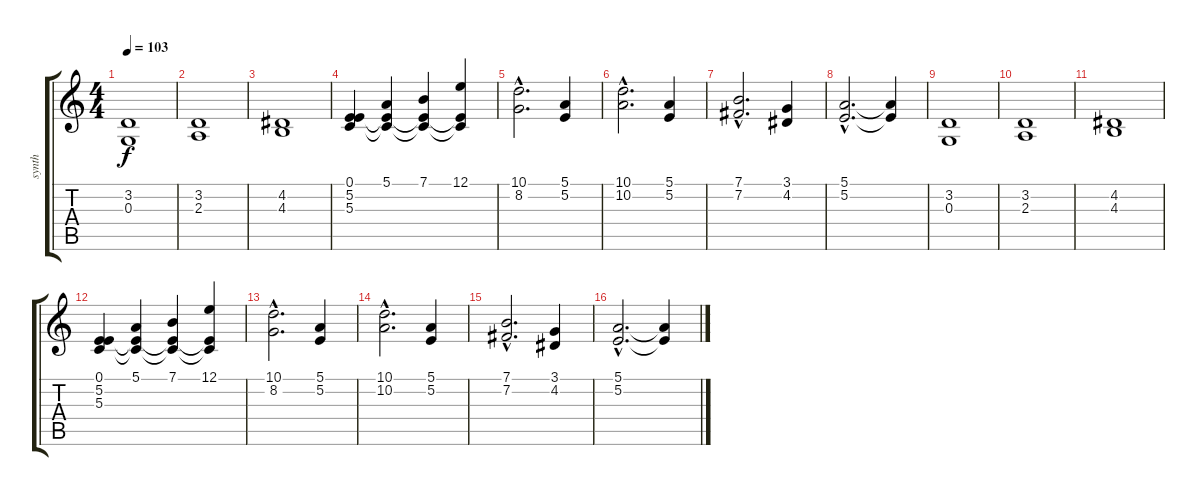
\track ("synth" "synth") {instrument musicbox}
\staff {score tabs}
\tuning (E4 B3 G3 D3 A2 E2) {hide}
\ts (4 4)
\tempo 103
\clef g2
\ks c
(3.2 0.3).1{dy f} |
(3.2 2.3).1 |
(4.2 4.3).1 |
(0.1 5.2 5.3).4 (5.1 5.2{t} 5.3{t}).4 (7.1 5.2{t} 5.3{t}).4 (12.1 5.2{t} 5.3{t}).4 |
(10.1{hac} 8.2{hac}).2{d} (5.1 5.2).4 |
(10.1{hac} 10.2{hac}).2{d} (5.1 5.2).4 |
(7.1{hac} 7.2{hac}).2{d} (3.1 4.2).4 |
(5.1{hac} 5.2{hac}).2{d} (5.1{t} 5.2{t}).4 |
(3.2 0.3).1 |
(3.2 2.3).1 |
(4.2 4.3).1 |
(0.1 5.2 5.3).4 (5.1 5.2{t} 5.3{t}).4 (7.1 5.2{t} 5.3{t}).4 (12.1 5.2{t} 5.3{t}).4 |
(10.1{hac} 8.2{hac}).2{d} (5.1 5.2).4 |
(10.1{hac} 10.2{hac}).2{d} (5.1 5.2).4 |
(7.1{hac} 7.2{hac}).2{d} (3.1 4.2).4 |
(5.1{hac} 5.2{hac}).2{d} (5.1{t} 5.2{t}).4
